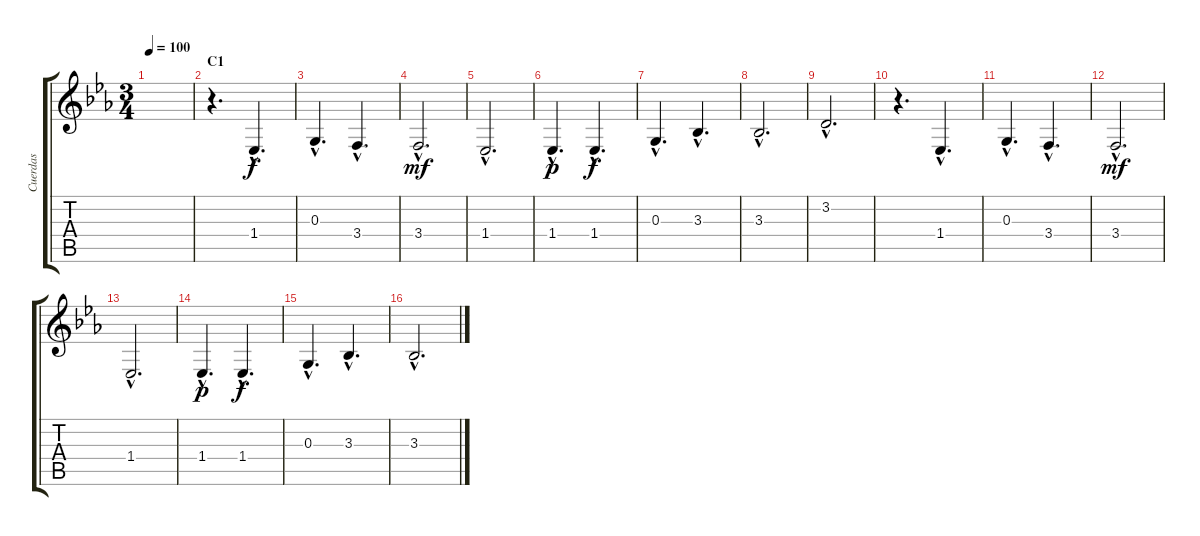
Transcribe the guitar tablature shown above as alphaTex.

\track ("Cuerdas" "Cuerdas") {instrument stringensemble1}
\staff {score tabs}
\tuning (E4 B3 G3 D3 A2 E2) {hide}
\ts (3 4)
\tempo 100
\clef g2
\ks eb
|
\section ("" "C1")
r.4{d} 1.4{hac}.4{d} |
0.3{hac}.4{d} 3.4{hac}.4{d} |
3.4{hac}.2{d dy mf} |
1.4{hac}.2{d} |
1.4{hac}.4{d dy p} 1.4{hac}.4{d dy f} |
0.3{hac}.4{d} 3.3{hac}.4{d} |
3.3{hac}.2{d} |
3.2{hac}.2{d} |
r.4{d} 1.4{hac}.4{d} |
0.3{hac}.4{d} 3.4{hac}.4{d} |
3.4{hac}.2{d dy mf} |
1.4{hac}.2{d} |
1.4{hac}.4{d dy p} 1.4{hac}.4{d dy f} |
0.3{hac}.4{d} 3.3{hac}.4{d} |
3.3{hac}.2{d}
